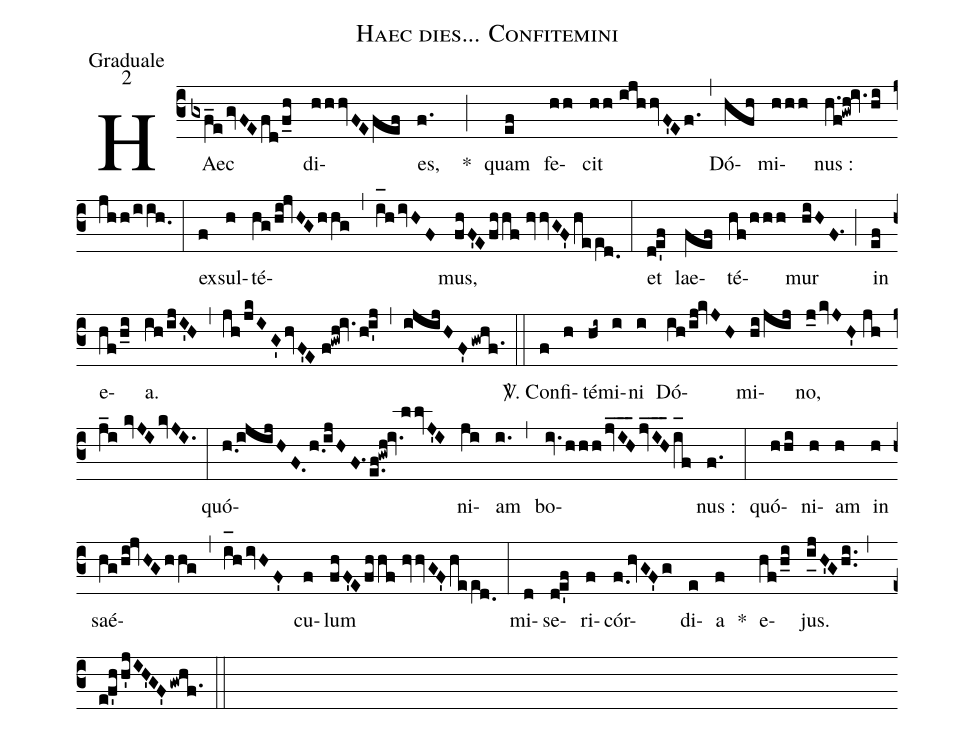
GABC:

name:Haec dies... Confitemini;
office-part:Graduale;
mode:2;
%%
(c3) HAec(gxf_egvFEfd/f_h) di(hhhvFEfef)es,(f.) <clear>*(;) quam(ef) fe(hh)cit(hh//ijhhvF'Ef.) (,) Dó(hfh)mi(hhh)nus :(h.f!gwh!iv.hi/jhh/iih.0) (:) ex(f)sul(h)té(hg/hi!jvHGhhg)(,)(i_[oh:h]hivHF)mus,(fhF'Efhhf//hvvGF'/!hee[ll:1]d.0) (:) et(de'f) lae(fef)té(hf/hhh)mur(hiHF.1) (;) in(ef) e(hf/h_i)a.(ih/ijI'H) (,) (jh/jkIG'hvF'E//f!gwh!iv.hi'j) (,) (ijijHF'gwhf.1) (::) <sp>V/</sp>. Con(f)fi(h)té(hi~)mi(i)ni(i) Dó(ih/ij!kvJH)mi(hi/jij)no,(j_0kvJH'//jh/j_i//kvJIkvJI.) (:) quó(h.0/[-0.5]ijijHF.h.0/[-0.5]ijHF.1e.f!gwh!iv./[-0.5]llvJ'I)ni(ji)am(i.) (,) bo(iv.hhhjv_I_H_3jv_I_H_3i_[oh:h]f)nus :(f.) (:) quó(hhi)ni(h)am(h) in(h) saé(hg/hi!jvHGhhg)(,)(i_[oh:h]hivHF')cu(f)lum(fhF'Efhhf//hvvGF'hee[ll:1]d.0) (:) mi(d)se(de'f)ri(f)cór(f.0/[-0.5]hvGF'g)di(e)a(f) *() e(hf/h_i)jus.(i_[uh:l]jH'Ghi..) (,) (ef'hh'jIH'GF'gwhf.1) (::)
